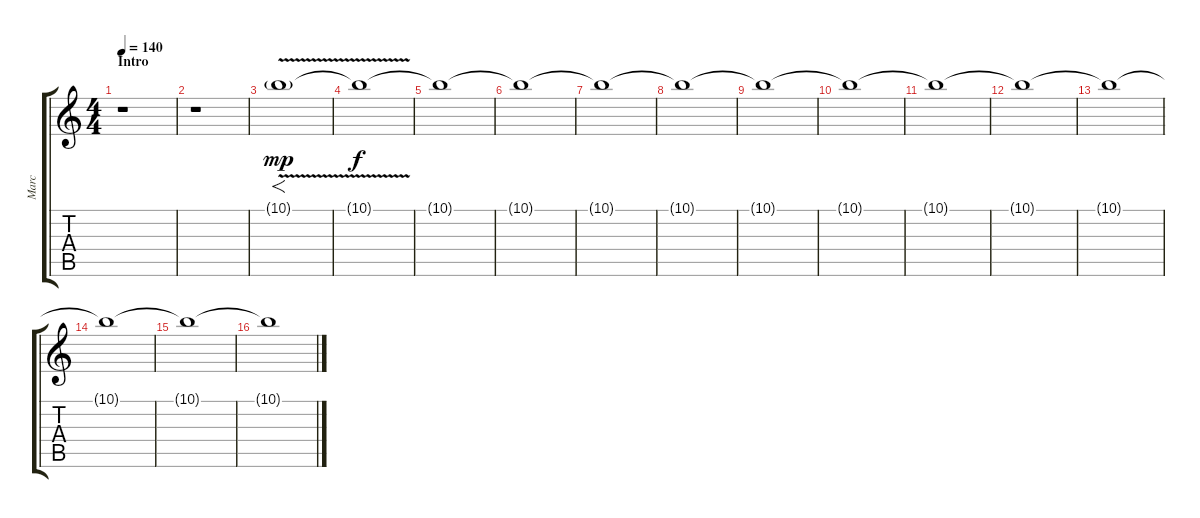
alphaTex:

\track ("Marc" "Marc") {instrument distortionguitar}
\staff {score tabs}
\tuning (Db4 Ab3 E3 B2 Gb2 B1) {hide}
\ts (4 4)
\section ("" "Intro")
\tempo 140
\clef g2
\ks c
r.1{dy mp instrument distortionguitar} |
r.1 |
10.1{v g}.1{f} |
10.1{t}.1{dy f} |
10.1{t}.1 |
10.1{t}.1 |
10.1{t}.1 |
10.1{t}.1 |
10.1{t}.1 |
10.1{t}.1 |
10.1{t}.1 |
10.1{t}.1 |
10.1{t}.1 |
10.1{t}.1 |
10.1{t}.1 |
10.1{t}.1
